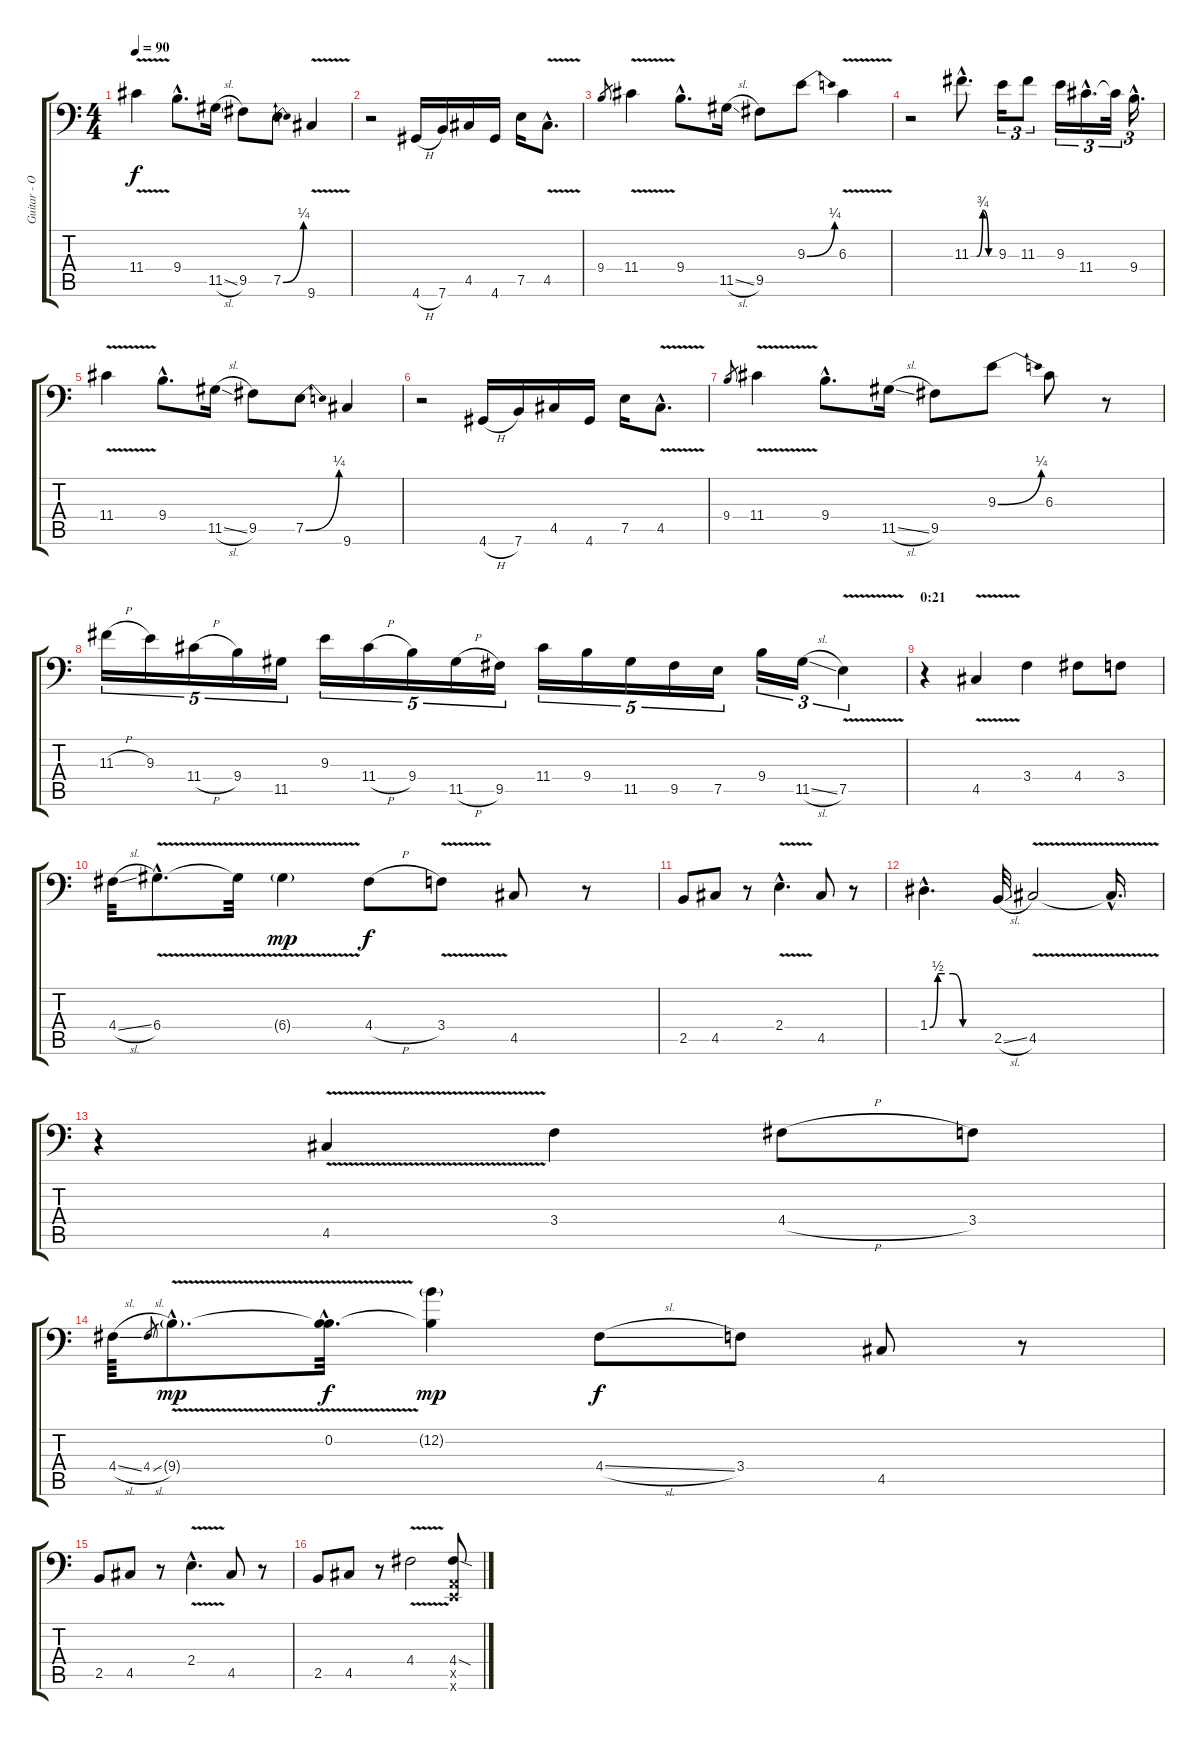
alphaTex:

\track ("Guitar - Octaver" "Guitar - O") {instrument overdrivenguitar}
\staff {score tabs}
\tuning (E3 B2 G2 D2 A1 E1) {hide}
\ts (4 4)
\tempo 90
\clef f4
\ks c
11.4{v}.4{dy f instrument overdrivenguitar} 9.4{hac}.8{d} 11.5{sl}.16 9.5.8 7.5{be (bend 0 0 60 1)}.8 9.6{v}.4 |
r.2 4.6{h}.16 7.6.16 4.5.16 4.6.16 7.5.16 4.5{v hac}.8{d} |
9.4.8{gr} 11.4{v}.4 9.4{hac}.8{d} 11.5{sl}.16 9.5.8 9.3{be (bend 0 0 60 1)}.8 6.3{v}.4 |
r.2 11.3{be (custom 0 0 15 0 30 3 45 0 60 0) hac}.8{d} 9.3.16{tu (3 2)} 11.3.8{tu (3 2)} 9.3.16{tu (3 2)} 11.4{hac}.16{d tu (3 2)} 11.4{t}.32{tu (3 2)} 9.4{hac}.16{d tu (3 2)} |
11.4{v}.4 9.4{hac}.8{d} 11.5{sl}.16 9.5.8 7.5{be (bend 0 0 60 1)}.8 9.6.4 |
r.2 4.6{h}.16 7.6.16 4.5.16 4.6.16 7.5.16 4.5{v hac}.8{d} |
9.4.8{gr} 11.4{v}.4 9.4{hac}.8{d} 11.5{sl}.16 9.5.8 9.3{be (bend 0 0 60 1)}.8 6.3.8 r.8 |
11.3{h}.16{tu (5 4)} 9.3.16{tu (5 4)} 11.4{h}.16{tu (5 4)} 9.4.16{tu (5 4)} 11.5.16{tu (5 4)} 9.3.16{tu (5 4)} 11.4{h}.16{tu (5 4)} 9.4.16{tu (5 4)} 11.5{h}.16{tu (5 4)} 9.5.16{tu (5 4)} 11.4.16{tu (5 4)} 9.4.16{tu (5 4)} 11.5.16{tu (5 4)} 9.5.16{tu (5 4)} 7.5.16{tu (5 4)} 9.4.16{tu (3 2)} 11.5{sl}.16{tu (3 2)} 7.5{v}.4{tu (3 2)} |
\section ("" "0:21")
r.4 4.5{v}.4 3.4.4 4.4.8 3.4.8 |
4.4{sl}.32 6.4{v hac}.8{d} 6.4{t}.32 6.4{v g}.4{dy mp} 4.4{h}.8{dy f} 3.4{v}.8 4.5.8 r.8 |
2.5.8 4.5.8 r.8 2.4{v hac}.4{d} 4.5.8 r.8 |
1.4{be (custom 0 0 8 2 15 2 23 2 33 0 38 0 45 0 60 0) hac}.4{d} 2.5{sl}.32 4.5{v}.2 4.5{hac t}.16{d} |
r.4 4.5{v}.4 3.4.4 4.4{h}.8 3.4.8 |
4.4{sl}.64 4.4{sl}.8{gr} 9.4{v g hac}.8{d dy mp} (0.2{hac} 9.4{hac t}).32{d dy f} (12.2{g} 9.4{t}).4{dy mp} 4.4{sl}.8{dy f} 3.4.8 4.5.8 r.8 |
2.5.8 4.5.8 r.8 2.4{v hac}.4{d} 4.5.8 r.8 |
2.5.8 4.5.8 r.8 4.4{v}.2 (4.4{sod} 0.5{x} 0.6{x}).8
